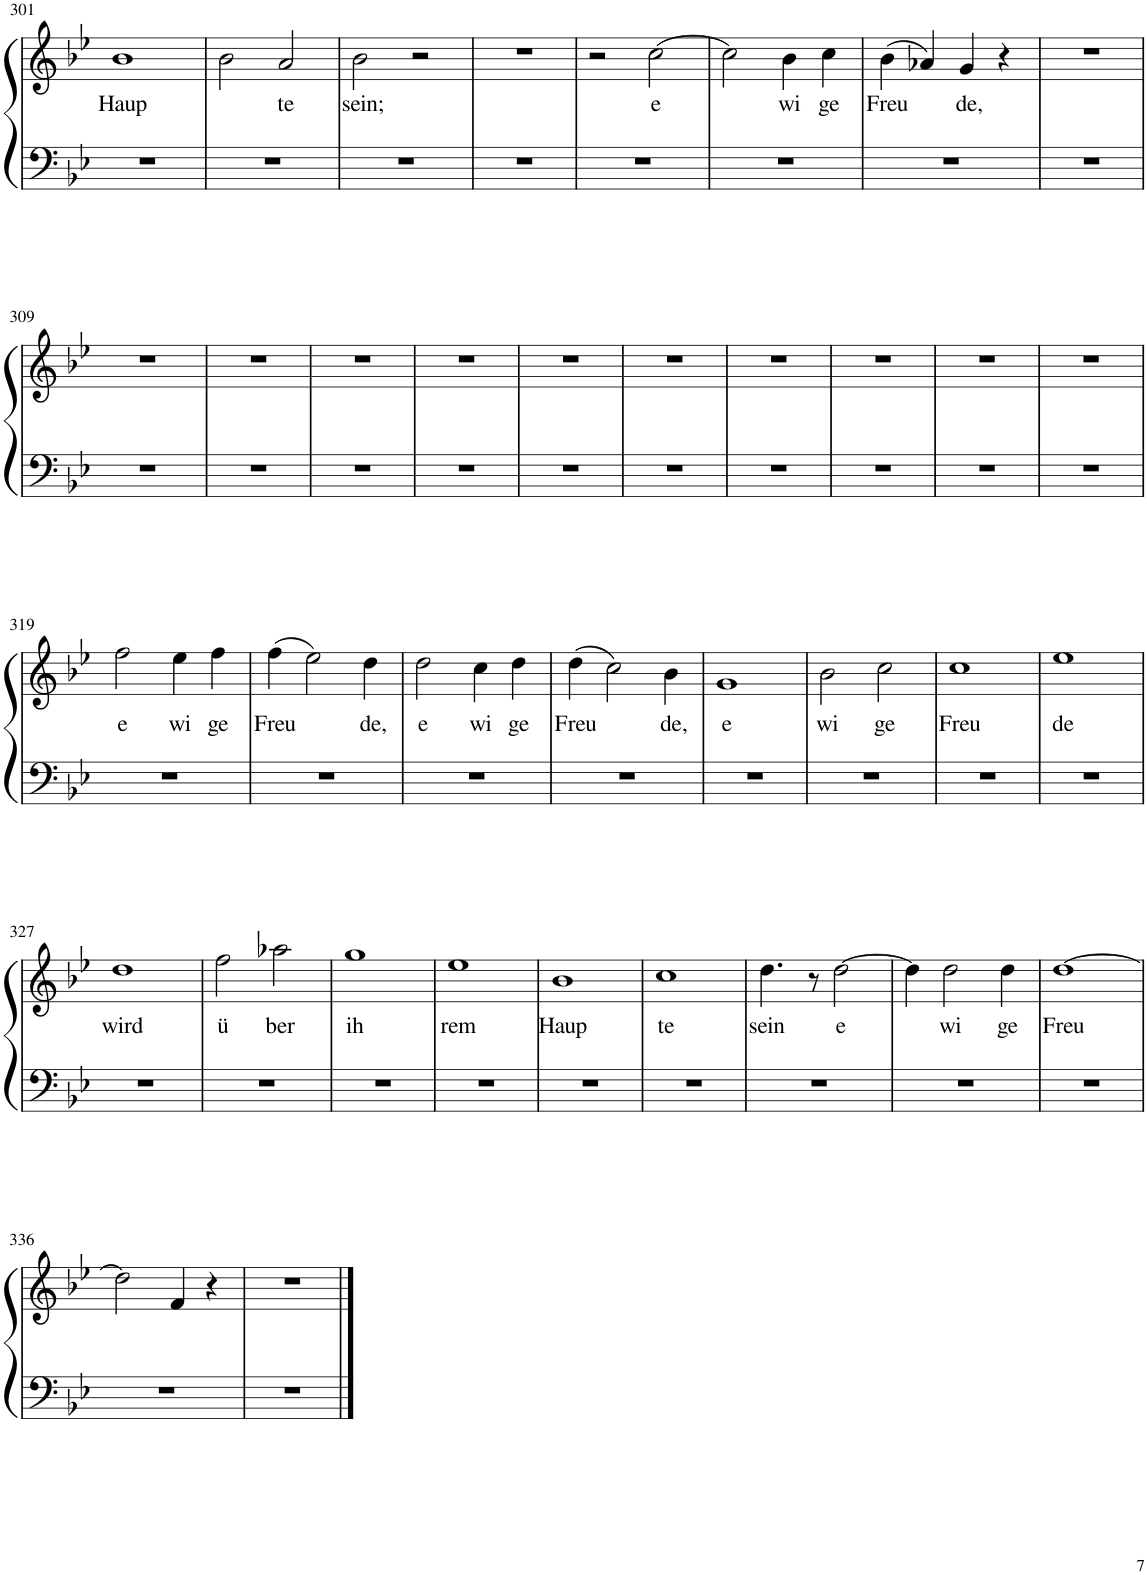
**kern	**kern	**text
*part1	*part1	*part1
*staff2	*staff1	*staff1
*I"Piano	*	*
*I'Pno.	*	*
!!LO:PB:g=z
*clefF4	*clefG2	*
*k[b-e-]	*k[b-e-]	*
*M4/4	*M4/4	*
*met(c)	*met(c)	*
=301	=301	=301
!	!	!LO:LY:b
1r	1b-	Haup
=302	=302	=302
1r	2b-\	.
!	!	!LO:LY:b
.	2a/	te
=303	=303	=303
!	!	!LO:LY:b
1r	2b-\	sein;
.	2r	.
=304	=304	=304
1r	1r	.
=305	=305	=305
1r	2r	.
!	!	!LO:LY:b
.	[2cc\	e
=306	=306	=306
1r	2cc\]	.
!	!	!LO:LY:b
.	4b-\	wi
!	!	!LO:LY:b
.	4cc\	ge
=307	=307	=307
!	!	!LO:LY:b
1r	(4b-\	Freu
.	4a-X/)	.
!	!	!LO:LY:b
.	4g/	de,
.	4r	.
=308	=308	=308
1r	1r	.
!!LO:LB:g=z
=309	=309	=309
1r	1r	.
=310	=310	=310
1r	1r	.
=311	=311	=311
1r	1r	.
=312	=312	=312
1r	1r	.
=313	=313	=313
1r	1r	.
=314	=314	=314
1r	1r	.
=315	=315	=315
1r	1r	.
=316	=316	=316
1r	1r	.
=317	=317	=317
1r	1r	.
=318	=318	=318
1r	1r	.
!!LO:LB:g=z
=319	=319	=319
!	!	!LO:LY:b
1r	2ff\	e
!	!	!LO:LY:b
.	4ee-\	wi
!	!	!LO:LY:b
.	4ff\	ge
=320	=320	=320
!	!	!LO:LY:b
1r	(4ff\	Freu
.	2ee-\)	.
!	!	!LO:LY:b
.	4dd\	de,
=321	=321	=321
!	!	!LO:LY:b
1r	2dd\	e
!	!	!LO:LY:b
.	4cc\	wi
!	!	!LO:LY:b
.	4dd\	ge
=322	=322	=322
!	!	!LO:LY:b
1r	(4dd\	Freu
.	2cc\)	.
!	!	!LO:LY:b
.	4b-\	de,
=323	=323	=323
!	!	!LO:LY:b
1r	1g	e
=324	=324	=324
!	!	!LO:LY:b
1r	2b-\	wi
!	!	!LO:LY:b
.	2cc\	ge
=325	=325	=325
!	!	!LO:LY:b
1r	1cc	Freu
=326	=326	=326
!	!	!LO:LY:b
1r	1ee-	de
!!LO:LB:g=z
=327	=327	=327
!	!	!LO:LY:b
1r	1dd	wird
=328	=328	=328
!	!	!LO:LY:b
1r	2ff\	ü
!	!	!LO:LY:b
.	2aa-X\	ber
=329	=329	=329
!	!	!LO:LY:b
1r	1gg	ih
=330	=330	=330
!	!	!LO:LY:b
1r	1ee-	rem
=331	=331	=331
!	!	!LO:LY:b
1r	1b-	Haup
=332	=332	=332
!	!	!LO:LY:b
1r	1cc	te
=333	=333	=333
!	!	!LO:LY:b
1r	4.dd\	sein
.	8r	.
!	!	!LO:LY:b
.	[2dd\	e
=334	=334	=334
1r	4dd\]	.
!	!	!LO:LY:b
.	2dd\	wi
!	!	!LO:LY:b
.	4dd\	ge
=335	=335	=335
!	!	!LO:LY:b
1r	[1dd	Freu
!!LO:LB:g=z
=336	=336	=336
1r	2dd\]	.
.	4f/	.
.	4r	.
=337	=337	=337
1r	1r	.
==	==	==
*-	*-	*-
